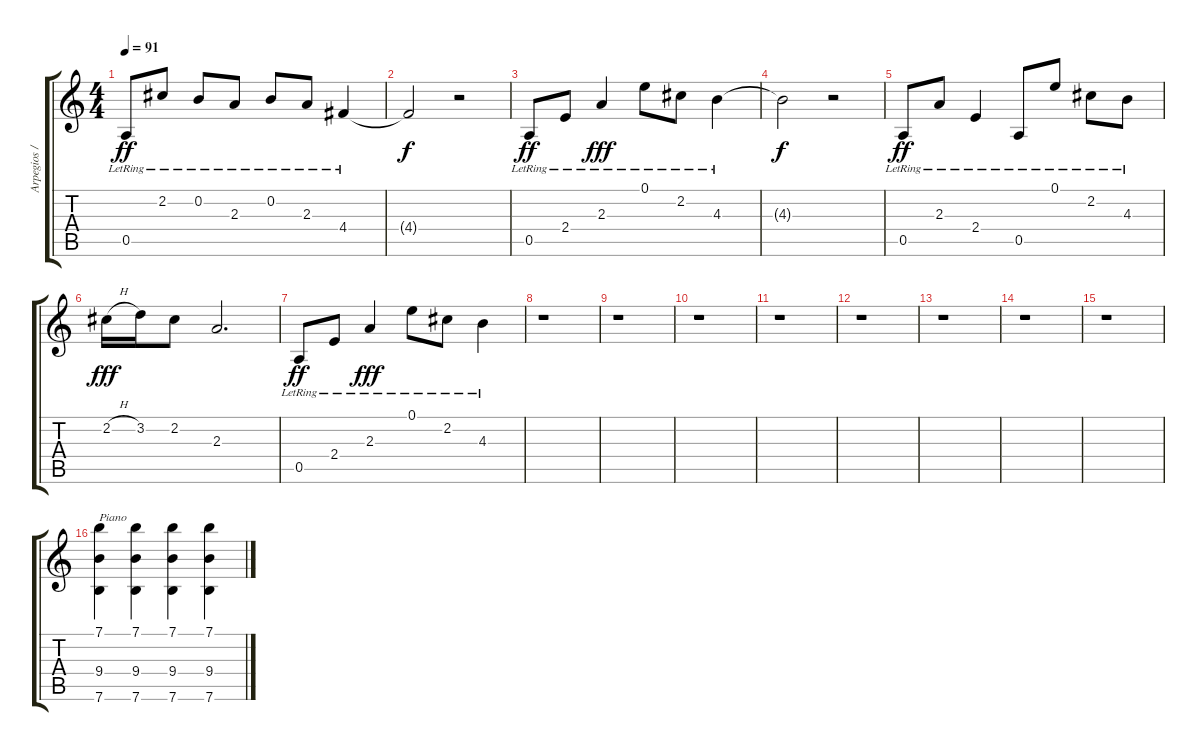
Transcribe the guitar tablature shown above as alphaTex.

\track ("Arpegios / Piano / Solo II" "Arpegios /") {instrument electricguitarclean}
\staff {score tabs}
\tuning (E4 B3 G3 D3 A2 E2) {hide}
\ts (4 4)
\tempo 91
\clef g2
\ks c
0.5{lr}.8{dy ff} 2.2{lr}.8 0.2{lr}.8 2.3{lr}.8 0.2{lr}.8 2.3{lr}.8 4.4{lr}.4 |
4.4{t}.2{dy f} r.2 |
0.5{lr}.8{dy ff} 2.4{lr}.8 2.3{lr}.4{dy fff} 0.1{lr}.8 2.2{lr}.8 4.3{lr}.4 |
4.3{t}.2{dy f} r.2 |
0.5{lr}.8{dy ff} 2.3{lr}.8 2.4{lr}.4 0.5{lr}.8 0.1{lr}.8 2.2{lr}.8 4.3{lr}.8 |
2.2{h}.16{dy fff} 3.2.16 2.2.8 2.3.2{d} |
0.5{lr}.8{dy ff} 2.4{lr}.8 2.3{lr}.4{dy fff} 0.1{lr}.8 2.2{lr}.8 4.3{lr}.4 |
r.1 |
r.1 |
r.1 |
r.1 |
r.1 |
r.1 |
r.1 |
r.1 |
(7.1 9.4 7.6).4{txt "Piano" volume 14 instrument acousticgrandpiano} (7.1 9.4 7.6).4 (7.1 9.4 7.6).4 (7.1 9.4 7.6).4
